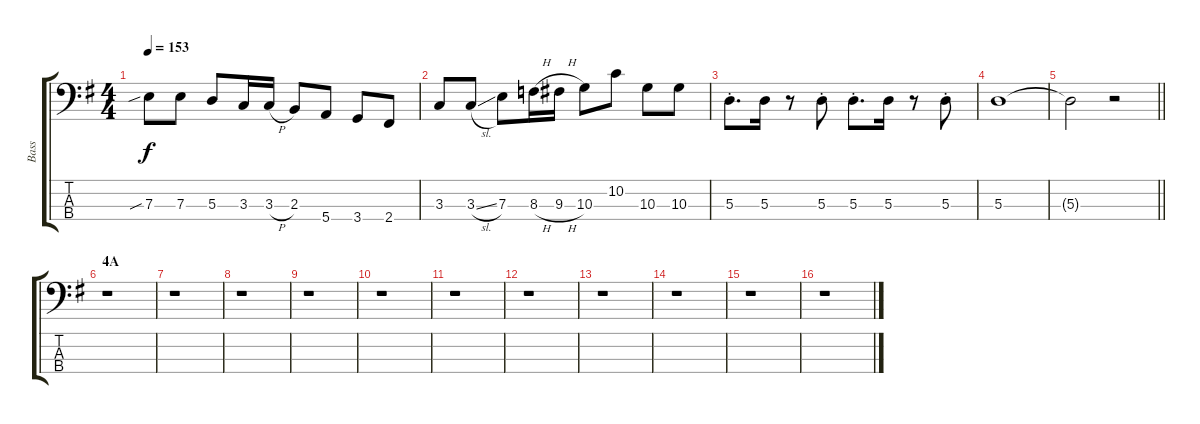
\track ("Bass" "Bass") {instrument electricbassfinger}
\staff {score tabs}
\tuning (G2 D2 A1 E1) {hide}
\ts (4 4)
\tempo 153
\clef f4
\ks g
7.3{sib}.8{dy f} 7.3.8 5.3.8 3.3.16 3.3{h}.16 2.3.8 5.4.8 3.4.8 2.4.8 |
3.3.8 3.3{sl}.8 7.3.8 8.3{h}.16 9.3{h}.16 10.3.8 10.2.8 10.3.8 10.3.8 |
5.3{st}.8{d} 5.3.16 r.8 5.3{st}.8 5.3{st}.8{d} 5.3.16 r.8 5.3{st}.8 |
5.3.1 |
\barLineRight lightlight
5.3{t}.2 r.2 |
\section ("" "4A")
r.1 |
r.1 |
r.1 |
r.1 |
r.1 |
r.1 |
r.1 |
r.1 |
r.1 |
r.1 |
r.1
